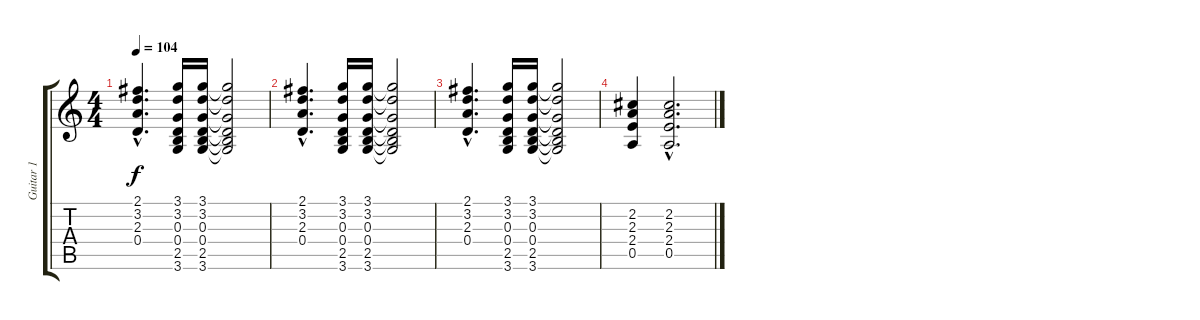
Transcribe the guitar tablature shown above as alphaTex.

\track ("Guitar 1" "Guitar 1") {instrument acousticguitarnylon}
\staff {score tabs}
\tuning (E4 B3 G3 D3 A2 E2) {hide}
\ts (4 4)
\tempo 104
\clef g2
\ks c
(2.1{hac} 3.2{hac} 2.3{hac} 0.4{hac}).4{d dy f} (3.1 3.2 0.3 0.4 2.5 3.6).16 (3.1 3.2 0.3 0.4 2.5 3.6).16 (3.1{t} 3.2{t} 0.3{t} 0.4{t} 2.5{t} 3.6{t}).2 |
(2.1{hac} 3.2{hac} 2.3{hac} 0.4{hac}).4{d} (3.1 3.2 0.3 0.4 2.5 3.6).16 (3.1 3.2 0.3 0.4 2.5 3.6).16 (3.1{t} 3.2{t} 0.3{t} 0.4{t} 2.5{t} 3.6{t}).2 |
(2.1{hac} 3.2{hac} 2.3{hac} 0.4{hac}).4{d} (3.1 3.2 0.3 0.4 2.5 3.6).16 (3.1 3.2 0.3 0.4 2.5 3.6).16 (3.1{t} 3.2{t} 0.3{t} 0.4{t} 2.5{t} 3.6{t}).2 |
(2.2 2.3 2.4 0.5).4 (2.2{hac} 2.3{hac} 2.4{hac} 0.5{hac}).2{d}
